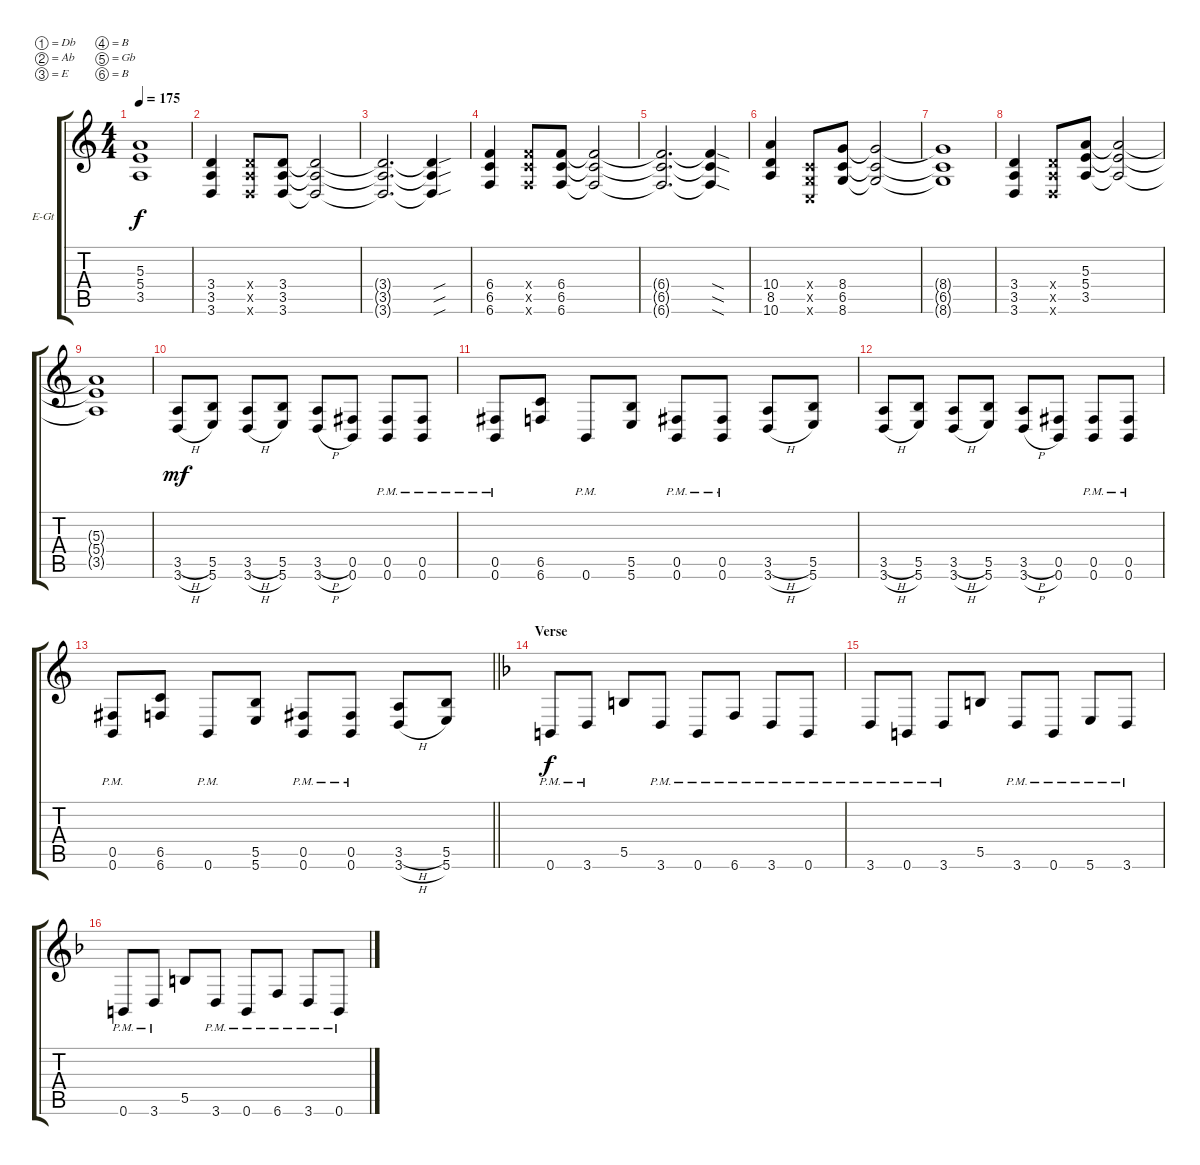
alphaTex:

\bracketExtendMode groupsimilarinstruments
\firstSystemTrackNameOrientation horizontal
\otherSystemsTrackNameOrientation horizontal
\track ("Josh Rand" "E-Gt") {instrument distortionguitar}
\staff {score tabs}
\tuning (Db4 Ab3 E3 B2 Gb2 B1)
\ts (4 4)
\tempo 175
\clef g2
\ks c
(5.3{t} 5.4{t} 3.5{t}).1{dy f} |
(3.4 3.5 3.6).4 (3.4{x} 3.5{x} 3.6{x}).8 (3.4 3.5 3.6).8 (3.4{t} 3.5{t} 3.6{t}).2 |
(3.4{t} 3.5{t} 3.6{t}).2{d} (3.4{sou t} 3.5{sou t} 3.6{sou t}).4 |
(6.4 6.5 6.6).4 (6.4{x} 6.5{x} 6.6{x}).8 (6.4 6.5 6.6).8 (6.4{t} 6.5{t} 6.6{t}).2 |
(6.4{t} 6.5{t} 6.6{t}).2{d} (6.4{sod t} 6.5{sod t} 6.6{sod t}).4 |
(10.4 8.5 10.6).4 (1.4{x} 1.5{x} 1.6{x}).8 (8.4 6.5 8.6).8 (8.4{t} 6.5{t} 8.6{t}).2 |
(8.4{t} 6.5{t} 8.6{t}).1 |
(3.4 3.5 3.6).4 (3.4{x} 3.5{x} 3.6{x}).8 (5.3 5.4 3.5).8 (5.3{t} 5.4{t} 3.5{t}).2 |
(5.3{t} 5.4{t} 3.5{t}).1 |
(3.5{h} 3.6{h}).8{dy mf} (5.5 5.6).8 (3.5{h} 3.6{h}).8 (5.5 5.6).8 (3.5{h} 3.6{h}).8 (0.5 0.6).8 (0.5{pm} 0.6{pm}).8 (0.5{pm} 0.6{pm}).8 |
(0.5{pm} 0.6{pm}).8 (6.5 6.6).8 0.6{pm}.8 (5.5 5.6).8 (0.5{pm} 0.6{pm}).8 (0.5{pm} 0.6{pm}).8 (3.5{h} 3.6{h}).8 (5.5 5.6).8 |
(3.5{h} 3.6{h}).8 (5.5 5.6).8 (3.5{h} 3.6{h}).8 (5.5 5.6).8 (3.5{h} 3.6{h}).8 (0.5 0.6).8 (0.5{pm} 0.6{pm}).8 (0.5{pm} 0.6{pm}).8 |
\barLineRight lightlight
(0.5{pm} 0.6{pm}).8 (6.5 6.6).8 0.6{pm}.8 (5.5 5.6).8 (0.5{pm} 0.6{pm}).8 (0.5{pm} 0.6{pm}).8 (3.5{h} 3.6{h}).8 (5.5 5.6).8 |
\section ("" "Verse")
\ks f
0.6{pm}.8{dy f} 3.6{pm}.8 5.5.8 3.6{pm}.8 0.6{pm}.8 6.6{pm}.8 3.6{pm}.8 0.6{pm}.8 |
3.6{pm}.8 0.6{pm}.8 3.6{pm}.8 5.5.8 3.6{pm}.8 0.6{pm}.8 5.6{pm}.8 3.6{pm}.8 |
0.6{pm}.8 3.6{pm}.8 5.5.8 3.6{pm}.8 0.6{pm}.8 6.6{pm}.8 3.6{pm}.8 0.6{pm}.8
